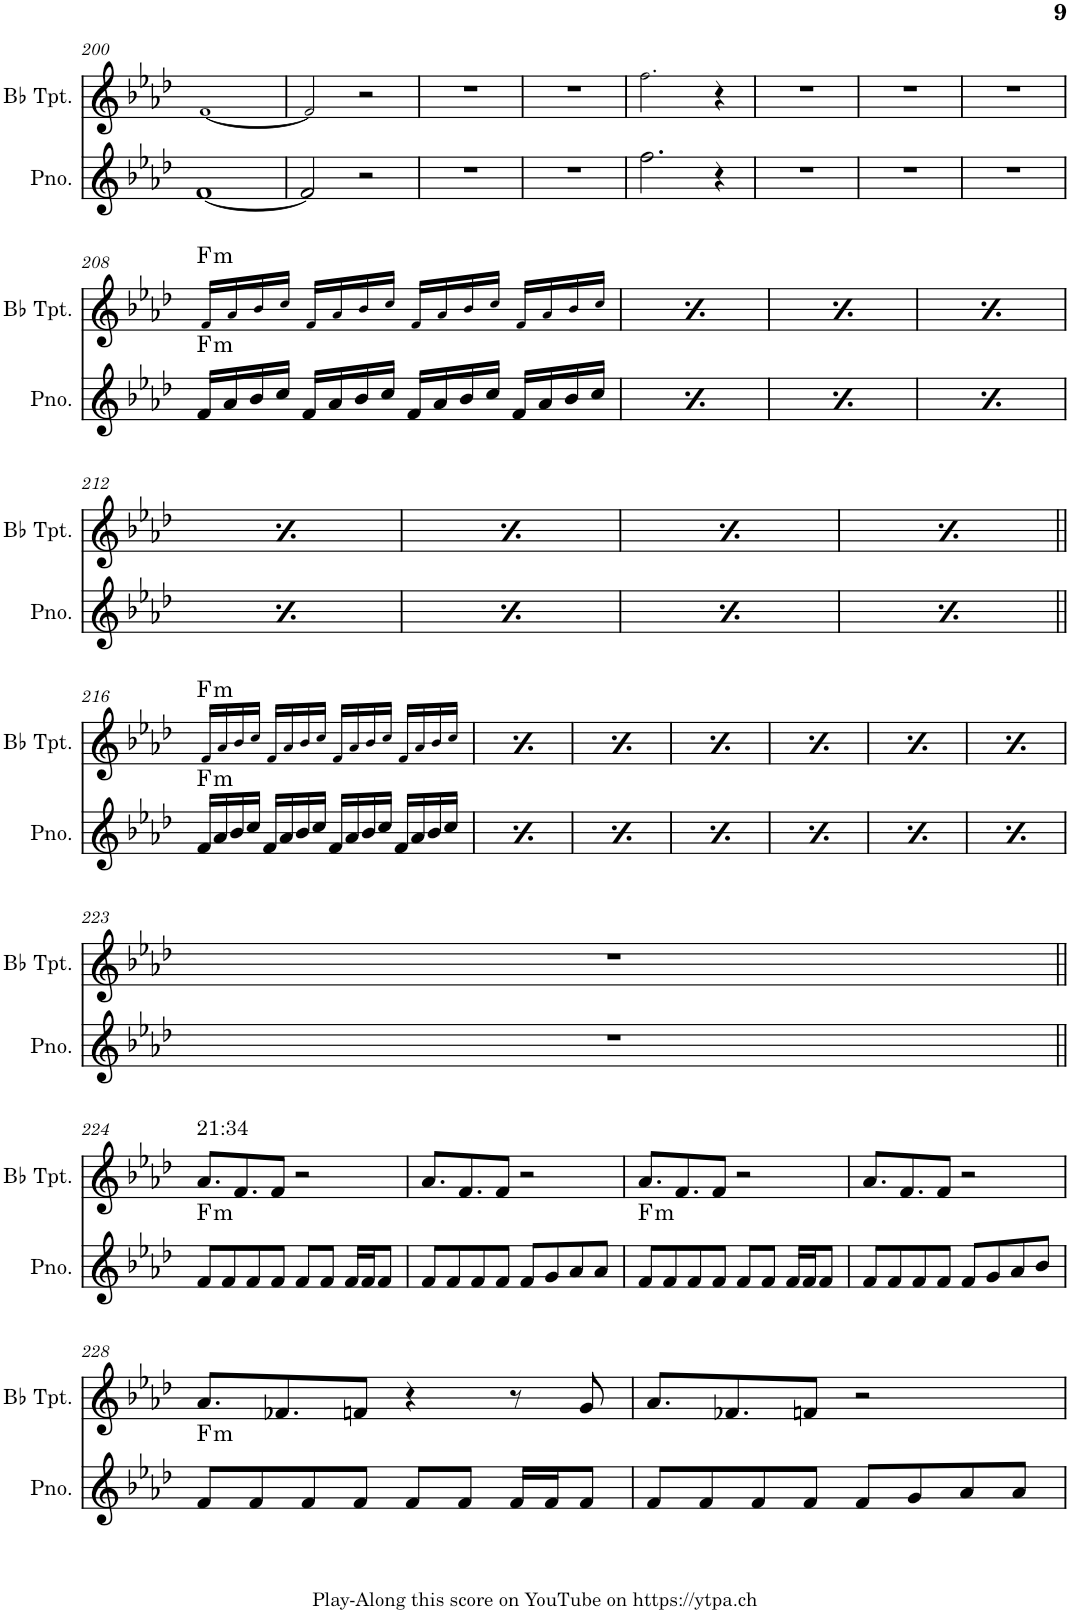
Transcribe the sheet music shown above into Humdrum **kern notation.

**kern	**harte	**kern	**harte
*part2	*part2	*part1	*part1
*staff2	*	*staff1	*
*I"Piano	*	*I"Bb Trumpet	*
*I'Pno.	*	*I'Bb Tpt.	*
!!LO:PB:g=z
*clefG2	*	*clefG2	*
*	*	*Trd1c2	*
*k[b-e-a-d-]	*	*k[b-e-a-d-]	*
*M4/4	*	*M4/4	*
=200	=200	=200	=200
[1f	.	[1f!	.
=201	=201	=201	=201
2f/]	.	2f!/]	.
2r	.	2r	.
=202	=202	=202	=202
1r	.	1r	.
=203	=203	=203	=203
1r	.	1r	.
=204	=204	=204	=204
2.ff\	.	2.ff!\	.
4r	.	4r	.
=205	=205	=205	=205
1r	.	1r	.
=206	=206	=206	=206
1r	.	1r	.
=207	=207	=207	=207
1r	.	1r	.
!!LO:LB:g=z
=208	=208	=208	=208
!	!LO:H:kt=m	!	!LO:H:kt=m
16f/LL	F:min	16f!/LL	F:min
16a-/	.	16a-!/	.
16b-/	.	16b-!/	.
16cc/JJ	.	16cc!/JJ	.
16f/LL	.	16f!/LL	.
16a-/	.	16a-!/	.
16b-/	.	16b-!/	.
16cc/JJ	.	16cc!/JJ	.
16f/LL	.	16f!/LL	.
16a-/	.	16a-!/	.
16b-/	.	16b-!/	.
16cc/JJ	.	16cc!/JJ	.
16f/LL	.	16f!/LL	.
16a-/	.	16a-!/	.
16b-/	.	16b-!/	.
16cc/JJ	.	16cc!/JJ	.
=209	=209	=209	=209
!	!LO:H:kt=m	!	!LO:H:kt=m
16f/LL	F:min	16f!/LL	F:min
16a-/	.	16a-!/	.
16b-/	.	16b-!/	.
16cc/JJ	.	16cc!/JJ	.
16f/LL	.	16f!/LL	.
16a-/	.	16a-!/	.
16b-/	.	16b-!/	.
16cc/JJ	.	16cc!/JJ	.
16f/LL	.	16f!/LL	.
16a-/	.	16a-!/	.
16b-/	.	16b-!/	.
16cc/JJ	.	16cc!/JJ	.
16f/LL	.	16f!/LL	.
16a-/	.	16a-!/	.
16b-/	.	16b-!/	.
16cc/JJ	.	16cc!/JJ	.
=210	=210	=210	=210
!	!LO:H:kt=m	!	!LO:H:kt=m
16f/LL	F:min	16f!/LL	F:min
16a-/	.	16a-!/	.
16b-/	.	16b-!/	.
16cc/JJ	.	16cc!/JJ	.
16f/LL	.	16f!/LL	.
16a-/	.	16a-!/	.
16b-/	.	16b-!/	.
16cc/JJ	.	16cc!/JJ	.
16f/LL	.	16f!/LL	.
16a-/	.	16a-!/	.
16b-/	.	16b-!/	.
16cc/JJ	.	16cc!/JJ	.
16f/LL	.	16f!/LL	.
16a-/	.	16a-!/	.
16b-/	.	16b-!/	.
16cc/JJ	.	16cc!/JJ	.
=211	=211	=211	=211
!	!LO:H:kt=m	!	!LO:H:kt=m
16f/LL	F:min	16f!/LL	F:min
16a-/	.	16a-!/	.
16b-/	.	16b-!/	.
16cc/JJ	.	16cc!/JJ	.
16f/LL	.	16f!/LL	.
16a-/	.	16a-!/	.
16b-/	.	16b-!/	.
16cc/JJ	.	16cc!/JJ	.
16f/LL	.	16f!/LL	.
16a-/	.	16a-!/	.
16b-/	.	16b-!/	.
16cc/JJ	.	16cc!/JJ	.
16f/LL	.	16f!/LL	.
16a-/	.	16a-!/	.
16b-/	.	16b-!/	.
16cc/JJ	.	16cc!/JJ	.
!!LO:LB:g=z
=212	=212	=212	=212
!	!LO:H:kt=m	!	!LO:H:kt=m
16f/LL	F:min	16f!/LL	F:min
16a-/	.	16a-!/	.
16b-/	.	16b-!/	.
16cc/JJ	.	16cc!/JJ	.
16f/LL	.	16f!/LL	.
16a-/	.	16a-!/	.
16b-/	.	16b-!/	.
16cc/JJ	.	16cc!/JJ	.
16f/LL	.	16f!/LL	.
16a-/	.	16a-!/	.
16b-/	.	16b-!/	.
16cc/JJ	.	16cc!/JJ	.
16f/LL	.	16f!/LL	.
16a-/	.	16a-!/	.
16b-/	.	16b-!/	.
16cc/JJ	.	16cc!/JJ	.
=213	=213	=213	=213
!	!LO:H:kt=m	!	!LO:H:kt=m
16f/LL	F:min	16f!/LL	F:min
16a-/	.	16a-!/	.
16b-/	.	16b-!/	.
16cc/JJ	.	16cc!/JJ	.
16f/LL	.	16f!/LL	.
16a-/	.	16a-!/	.
16b-/	.	16b-!/	.
16cc/JJ	.	16cc!/JJ	.
16f/LL	.	16f!/LL	.
16a-/	.	16a-!/	.
16b-/	.	16b-!/	.
16cc/JJ	.	16cc!/JJ	.
16f/LL	.	16f!/LL	.
16a-/	.	16a-!/	.
16b-/	.	16b-!/	.
16cc/JJ	.	16cc!/JJ	.
=214	=214	=214	=214
!	!LO:H:kt=m	!	!LO:H:kt=m
16f/LL	F:min	16f!/LL	F:min
16a-/	.	16a-!/	.
16b-/	.	16b-!/	.
16cc/JJ	.	16cc!/JJ	.
16f/LL	.	16f!/LL	.
16a-/	.	16a-!/	.
16b-/	.	16b-!/	.
16cc/JJ	.	16cc!/JJ	.
16f/LL	.	16f!/LL	.
16a-/	.	16a-!/	.
16b-/	.	16b-!/	.
16cc/JJ	.	16cc!/JJ	.
16f/LL	.	16f!/LL	.
16a-/	.	16a-!/	.
16b-/	.	16b-!/	.
16cc/JJ	.	16cc!/JJ	.
=215	=215	=215	=215
!	!LO:H:kt=m	!	!LO:H:kt=m
16f/LL	F:min	16f!/LL	F:min
16a-/	.	16a-!/	.
16b-/	.	16b-!/	.
16cc/JJ	.	16cc!/JJ	.
16f/LL	.	16f!/LL	.
16a-/	.	16a-!/	.
16b-/	.	16b-!/	.
16cc/JJ	.	16cc!/JJ	.
16f/LL	.	16f!/LL	.
16a-/	.	16a-!/	.
16b-/	.	16b-!/	.
16cc/JJ	.	16cc!/JJ	.
16f/LL	.	16f!/LL	.
16a-/	.	16a-!/	.
16b-/	.	16b-!/	.
16cc/JJ	.	16cc!/JJ	.
!!LO:LB:g=z
=216||	=216||	=216||	=216||
!	!LO:H:kt=m	!	!LO:H:kt=m
16f/LL	F:min	16f!/LL	F:min
16a-/	.	16a-!/	.
16b-/	.	16b-!/	.
16cc/JJ	.	16cc!/JJ	.
16f/LL	.	16f!/LL	.
16a-/	.	16a-!/	.
16b-/	.	16b-!/	.
16cc/JJ	.	16cc!/JJ	.
16f/LL	.	16f!/LL	.
16a-/	.	16a-!/	.
16b-/	.	16b-!/	.
16cc/JJ	.	16cc!/JJ	.
16f/LL	.	16f!/LL	.
16a-/	.	16a-!/	.
16b-/	.	16b-!/	.
16cc/JJ	.	16cc!/JJ	.
=217	=217	=217	=217
!	!LO:H:kt=m	!	!LO:H:kt=m
16f/LL	F:min	16f!/LL	F:min
16a-/	.	16a-!/	.
16b-/	.	16b-!/	.
16cc/JJ	.	16cc!/JJ	.
16f/LL	.	16f!/LL	.
16a-/	.	16a-!/	.
16b-/	.	16b-!/	.
16cc/JJ	.	16cc!/JJ	.
16f/LL	.	16f!/LL	.
16a-/	.	16a-!/	.
16b-/	.	16b-!/	.
16cc/JJ	.	16cc!/JJ	.
16f/LL	.	16f!/LL	.
16a-/	.	16a-!/	.
16b-/	.	16b-!/	.
16cc/JJ	.	16cc!/JJ	.
=218	=218	=218	=218
!	!LO:H:kt=m	!	!LO:H:kt=m
16f/LL	F:min	16f!/LL	F:min
16a-/	.	16a-!/	.
16b-/	.	16b-!/	.
16cc/JJ	.	16cc!/JJ	.
16f/LL	.	16f!/LL	.
16a-/	.	16a-!/	.
16b-/	.	16b-!/	.
16cc/JJ	.	16cc!/JJ	.
16f/LL	.	16f!/LL	.
16a-/	.	16a-!/	.
16b-/	.	16b-!/	.
16cc/JJ	.	16cc!/JJ	.
16f/LL	.	16f!/LL	.
16a-/	.	16a-!/	.
16b-/	.	16b-!/	.
16cc/JJ	.	16cc!/JJ	.
=219	=219	=219	=219
!	!LO:H:kt=m	!	!LO:H:kt=m
16f/LL	F:min	16f!/LL	F:min
16a-/	.	16a-!/	.
16b-/	.	16b-!/	.
16cc/JJ	.	16cc!/JJ	.
16f/LL	.	16f!/LL	.
16a-/	.	16a-!/	.
16b-/	.	16b-!/	.
16cc/JJ	.	16cc!/JJ	.
16f/LL	.	16f!/LL	.
16a-/	.	16a-!/	.
16b-/	.	16b-!/	.
16cc/JJ	.	16cc!/JJ	.
16f/LL	.	16f!/LL	.
16a-/	.	16a-!/	.
16b-/	.	16b-!/	.
16cc/JJ	.	16cc!/JJ	.
=220	=220	=220	=220
!	!LO:H:kt=m	!	!LO:H:kt=m
16f/LL	F:min	16f!/LL	F:min
16a-/	.	16a-!/	.
16b-/	.	16b-!/	.
16cc/JJ	.	16cc!/JJ	.
16f/LL	.	16f!/LL	.
16a-/	.	16a-!/	.
16b-/	.	16b-!/	.
16cc/JJ	.	16cc!/JJ	.
16f/LL	.	16f!/LL	.
16a-/	.	16a-!/	.
16b-/	.	16b-!/	.
16cc/JJ	.	16cc!/JJ	.
16f/LL	.	16f!/LL	.
16a-/	.	16a-!/	.
16b-/	.	16b-!/	.
16cc/JJ	.	16cc!/JJ	.
=221	=221	=221	=221
!	!LO:H:kt=m	!	!LO:H:kt=m
16f/LL	F:min	16f!/LL	F:min
16a-/	.	16a-!/	.
16b-/	.	16b-!/	.
16cc/JJ	.	16cc!/JJ	.
16f/LL	.	16f!/LL	.
16a-/	.	16a-!/	.
16b-/	.	16b-!/	.
16cc/JJ	.	16cc!/JJ	.
16f/LL	.	16f!/LL	.
16a-/	.	16a-!/	.
16b-/	.	16b-!/	.
16cc/JJ	.	16cc!/JJ	.
16f/LL	.	16f!/LL	.
16a-/	.	16a-!/	.
16b-/	.	16b-!/	.
16cc/JJ	.	16cc!/JJ	.
=222	=222	=222	=222
!	!LO:H:kt=m	!	!LO:H:kt=m
16f/LL	F:min	16f!/LL	F:min
16a-/	.	16a-!/	.
16b-/	.	16b-!/	.
16cc/JJ	.	16cc!/JJ	.
16f/LL	.	16f!/LL	.
16a-/	.	16a-!/	.
16b-/	.	16b-!/	.
16cc/JJ	.	16cc!/JJ	.
16f/LL	.	16f!/LL	.
16a-/	.	16a-!/	.
16b-/	.	16b-!/	.
16cc/JJ	.	16cc!/JJ	.
16f/LL	.	16f!/LL	.
16a-/	.	16a-!/	.
16b-/	.	16b-!/	.
16cc/JJ	.	16cc!/JJ	.
!!LO:LB:g=z
=223	=223	=223	=223
1r	.	1r	.
!!LO:LB:g=z
=224||	=224||	=224||	=224||
!	!LO:H:kt=m	!LO:TX:a:t=21&colon;34	!
8f/L	F:min	8.a-/L	.
8f/	.	.	.
.	.	8.f/	.
8f/	.	.	.
8f/J	.	8f/J	.
8f/L	.	2r	.
8f/J	.	.	.
16f/LL	.	.	.
16f/J	.	.	.
8f/J	.	.	.
=225	=225	=225	=225
8f/L	.	8.a-/L	.
8f/	.	.	.
.	.	8.f/	.
8f/	.	.	.
8f/J	.	8f/J	.
8f/L	.	2r	.
8g/	.	.	.
8a-/	.	.	.
8a-/J	.	.	.
=226	=226	=226	=226
!	!LO:H:kt=m	!	!
8f/L	F:min	8.a-/L	.
8f/	.	.	.
.	.	8.f/	.
8f/	.	.	.
8f/J	.	8f/J	.
8f/L	.	2r	.
8f/J	.	.	.
16f/LL	.	.	.
16f/J	.	.	.
8f/J	.	.	.
=227	=227	=227	=227
8f/L	.	8.a-/L	.
8f/	.	.	.
.	.	8.f/	.
8f/	.	.	.
8f/J	.	8f/J	.
8f/L	.	2r	.
8g/	.	.	.
8a-/	.	.	.
8b-/J	.	.	.
!!LO:LB:g=z
=228	=228	=228	=228
!	!LO:H:kt=m	!	!
8f/L	F:min	8.a-/L	.
8f/	.	.	.
.	.	8.f-X/	.
8f/	.	.	.
8f/J	.	8fn/J	.
8f/L	.	4r	.
8f/J	.	.	.
16f/LL	.	8r	.
16f/J	.	.	.
8f/J	.	8g/	.
=229	=229	=229	=229
8f/L	.	8.a-/L	.
8f/	.	.	.
.	.	8.f-X/	.
8f/	.	.	.
8f/J	.	8fn/J	.
8f/L	.	2r	.
8g/	.	.	.
8a-/	.	.	.
8a-/J	.	.	.
=	=	=	=
*-	*-	*-	*-
